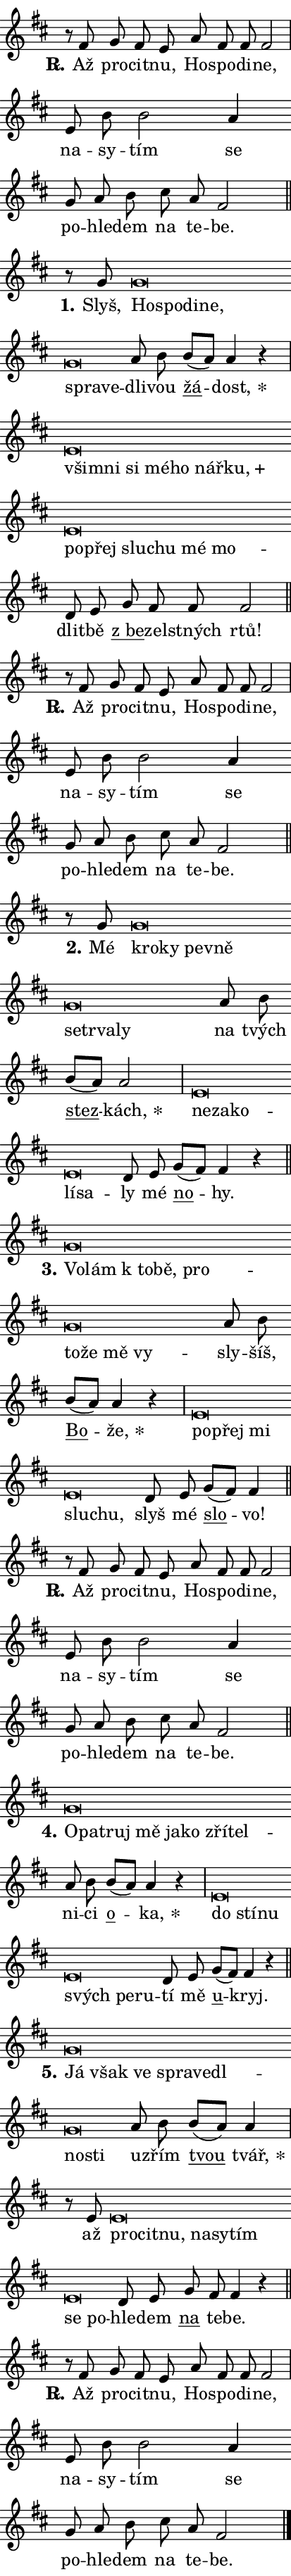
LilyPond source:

\version "2.22.1"
\header { tagline = "" }
\paper {
  indent = 0\cm
  top-margin = 0\cm
  right-margin = 0\cm
  bottom-margin = 0\cm
  left-margin = 0\cm
  paper-width = 7\cm
  page-breaking = #ly:one-page-breaking
  system-system-spacing.basic-distance = #11
  score-system-spacing.basic-distance = #11
  ragged-last = ##f
}


%% Author: Thomas Morley
%% https://lists.gnu.org/archive/html/lilypond-user/2020-05/msg00002.html
#(define (line-position grob)
"Returns position of @var[grob} in current system:
   @code{'start}, if at first time-step
   @code{'end}, if at last time-step
   @code{'middle} otherwise
"
  (let* ((col (ly:item-get-column grob))
         (ln (ly:grob-object col 'left-neighbor))
         (rn (ly:grob-object col 'right-neighbor))
         (col-to-check-left (if (ly:grob? ln) ln col))
         (col-to-check-right (if (ly:grob? rn) rn col))
         (break-dir-left
           (and
             (ly:grob-property col-to-check-left 'non-musical #f)
             (ly:item-break-dir col-to-check-left)))
         (break-dir-right
           (and
             (ly:grob-property col-to-check-right 'non-musical #f)
             (ly:item-break-dir col-to-check-right))))
        (cond ((eqv? 1 break-dir-left) 'start)
              ((eqv? -1 break-dir-right) 'end)
              (else 'middle))))

#(define (tranparent-at-line-position vctor)
  (lambda (grob)
  "Relying on @code{line-position} select the relevant enry from @var{vctor}.
Used to determine transparency,"
    (case (line-position grob)
      ((end) (not (vector-ref vctor 0)))
      ((middle) (not (vector-ref vctor 1)))
      ((start) (not (vector-ref vctor 2))))))

noteHeadBreakVisibility =
#(define-music-function (break-visibility)(vector?)
"Makes @code{NoteHead}s transparent relying on @var{break-visibility}"
#{
  \override NoteHead.transparent =
    #(tranparent-at-line-position break-visibility)
#})

#(define delete-ledgers-for-transparent-note-heads
  (lambda (grob)
    "Reads whether a @code{NoteHead} is transparent.
If so this @code{NoteHead} is removed from @code{'note-heads} from
@var{grob}, which is supposed to be @code{LedgerLineSpanner}.
As a result ledgers are not printed for this @code{NoteHead}"
    (let* ((nhds-array (ly:grob-object grob 'note-heads))
           (nhds-list
             (if (ly:grob-array? nhds-array)
                 (ly:grob-array->list nhds-array)
                 '()))
           ;; Relies on the transparent-property being done before
           ;; Staff.LedgerLineSpanner.after-line-breaking is executed.
           ;; This is fragile ...
           (to-keep
             (remove
               (lambda (nhd)
                 (ly:grob-property nhd 'transparent #f))
               nhds-list)))
      ;; TODO find a better method to iterate over grob-arrays, similiar
      ;; to filter/remove etc for lists
      ;; For now rebuilt from scratch
      (set! (ly:grob-object grob 'note-heads)  '())
      (for-each
        (lambda (nhd)
          (ly:pointer-group-interface::add-grob grob 'note-heads nhd))
        to-keep))))

hideNotes = {
  \noteHeadBreakVisibility #begin-of-line-visible
}
unHideNotes = {
  \noteHeadBreakVisibility #all-visible
}

% work-around for resetting accidentals
% https://lilypond.org/doc/v2.23/Documentation/notation/displaying-rhythms#unmetered-music
cadenzaMeasure = {
  \cadenzaOff
  \partial 1024 s1024
  \cadenzaOn
}

#(define-markup-command (accent layout props text) (markup?)
  "Underline accented syllable"
  (interpret-markup layout props
    #{\markup \override #'(offset . 4.3) \underline { #text }#}))

responsum = \markup \concat {
  "R" \hspace #-1.05 \path #0.1 #'((moveto 0 0.07) (lineto 0.9 0.8)) \hspace #0.05 "."
}

\layout {
    \context {
        \Staff
        \remove "Time_signature_engraver"
        \override LedgerLineSpanner.after-line-breaking = #delete-ledgers-for-transparent-note-heads
    }
    \context {
        \Voice {
            \override NoteHead.output-attributes = #'((class . "notehead"))
            \override Hairpin.height = #0.55
        }
    }
    \context {
        \Lyrics {
            \override StanzaNumber.output-attributes = #'((class . "stanzanumber"))
            \override LyricSpace.minimum-distance = #0.9
            \override LyricText.font-name = #"TeX Gyre Schola"
            \override LyricText.font-size = 1
            \override StanzaNumber.font-name = #"TeX Gyre Schola Bold"
            \override StanzaNumber.font-size = 1
        }
    }
}

% magnetic-lyrics.ily
%
%   written by
%     Jean Abou Samra <jean@abou-samra.fr>
%     Werner Lemberg <wl@gnu.org>
%
%   adapted by
%     Jiri Hon <jiri.hon@gmail.com>
%
% Version 2022-Apr-15

% https://www.mail-archive.com/lilypond-user@gnu.org/msg149350.html

#(define (Left_hyphen_pointer_engraver context)
   "Collect syllable-hyphen-syllable occurrences in lyrics and store
them in properties.  This engraver only looks to the left.  For
example, if the lyrics input is @code{foo -- bar}, it does the
following.

@itemize @bullet
@item
Set the @code{text} property of the @code{LyricHyphen} grob between
@q{foo} and @q{bar} to @code{foo}.

@item
Set the @code{left-hyphen} property of the @code{LyricText} grob with
text @q{foo} to the @code{LyricHyphen} grob between @q{foo} and
@q{bar}.
@end itemize

Use this auxiliary engraver in combination with the
@code{lyric-@/text::@/apply-@/magnetic-@/offset!} hook."
   (let ((hyphen #f)
         (text #f))
     (make-engraver
      (acknowledgers
       ((lyric-syllable-interface engraver grob source-engraver)
        (set! text grob)))
      (end-acknowledgers
       ((lyric-hyphen-interface engraver grob source-engraver)
        ;(when (not (grob::has-interface grob 'lyric-space-interface))
          (set! hyphen grob)));)
      ((stop-translation-timestep engraver)
       (when (and text hyphen)
         (ly:grob-set-object! text 'left-hyphen hyphen))
       (set! text #f)
       (set! hyphen #f)))))

#(define (lyric-text::apply-magnetic-offset! grob)
   "If the space between two syllables is less than the value in
property @code{LyricText@/.details@/.squash-threshold}, move the right
syllable to the left so that it gets concatenated with the left
syllable.

Use this function as a hook for
@code{LyricText@/.after-@/line-@/breaking} if the
@code{Left_@/hyphen_@/pointer_@/engraver} is active."
   (let ((hyphen (ly:grob-object grob 'left-hyphen #f)))
     (when hyphen
       (let ((left-text (ly:spanner-bound hyphen LEFT)))
         (when (grob::has-interface left-text 'lyric-syllable-interface)
           (let* ((common (ly:grob-common-refpoint grob left-text X))
                  (this-x-ext (ly:grob-extent grob common X))
                  (left-x-ext
                   (begin
                     ;; Trigger magnetism for left-text.
                     (ly:grob-property left-text 'after-line-breaking)
                     (ly:grob-extent left-text common X)))
                  ;; `delta` is the gap width between two syllables.
                  (delta (- (interval-start this-x-ext)
                            (interval-end left-x-ext)))
                  (details (ly:grob-property grob 'details))
                  (threshold (assoc-get 'squash-threshold details 0.2)))
             (when (< delta threshold)
               (let* (;; We have to manipulate the input text so that
                      ;; ligatures crossing syllable boundaries are not
                      ;; disabled.  For languages based on the Latin
                      ;; script this is essentially a beautification.
                      ;; However, for non-Western scripts it can be a
                      ;; necessity.
                      (lt (ly:grob-property left-text 'text))
                      (rt (ly:grob-property grob 'text))
                      (is-space (grob::has-interface hyphen 'lyric-space-interface))
                      (space (if is-space " " ""))
                      (space-markup (grob-interpret-markup grob " "))
                      (space-size (interval-length (ly:stencil-extent space-markup X)))
                      (extra-delta (if is-space space-size 0))
                      ;; Append new syllable.
                      (ltrt-space (if (and (string? lt) (string? rt))
                                (string-append lt space rt)
                                (make-concat-markup (list lt space rt))))
                      ;; Right-align `ltrt` to the right side.
                      (ltrt-space-markup (grob-interpret-markup
                               grob
                               (make-translate-markup
                                (cons (interval-length this-x-ext) 0)
                                (make-right-align-markup ltrt-space)))))
                 (begin
                   ;; Don't print `left-text`.
                   (ly:grob-set-property! left-text 'stencil #f)
                   ;; Set text and stencil (which holds all collected
                   ;; syllables so far) and shift it to the left.
                   (ly:grob-set-property! grob 'text ltrt-space)
                   (ly:grob-set-property! grob 'stencil ltrt-space-markup)
                   (ly:grob-translate-axis! grob (- (- delta extra-delta)) X))))))))))


#(define (lyric-hyphen::displace-bounds-first grob)
   ;; Make very sure this callback isn't triggered too early.
   (let ((left (ly:spanner-bound grob LEFT))
         (right (ly:spanner-bound grob RIGHT)))
     (ly:grob-property left 'after-line-breaking)
     (ly:grob-property right 'after-line-breaking)
     (ly:lyric-hyphen::print grob)))

squashThreshold = #0.4

\layout {
  \context {
    \Lyrics
    \consists #Left_hyphen_pointer_engraver
    \override LyricText.after-line-breaking =
      #lyric-text::apply-magnetic-offset!
    \override LyricHyphen.stencil = #lyric-hyphen::displace-bounds-first
    \override LyricText.details.squash-threshold = \squashThreshold
    \override LyricHyphen.minimum-distance = 0
    \override LyricHyphen.minimum-length = \squashThreshold
  }
}

squash = \override LyricText.details.squash-threshold = 9999
unSquash = \override LyricText.details.squash-threshold = \squashThreshold

left = \override LyricText.self-alignment-X = #LEFT
unLeft = \revert LyricText.self-alignment-X

starOffset = #(lambda (grob) 
                (let ((x_offset (ly:self-alignment-interface::aligned-on-x-parent grob)))
                  (if (= x_offset 0) 0 (+ x_offset 1.2))))

star = #(define-music-function (syllable)(string?)
"Append star separator at the end of a syllable"
#{
  \once \override LyricText.X-offset = #starOffset
  \lyricmode { \markup {
    #syllable
    \override #'((font-name . "TeX Gyre Schola Bold")) \hspace #0.2 \lower #0.65 \larger "*"
  } }
#})

starAccent = #(define-music-function (syllable)(string?)
"Append star separator at the end of a syllable and make accent"
#{
  \once \override LyricText.X-offset = #starOffset
  \lyricmode { \markup {
    \accent #syllable
    \override #'((font-name . "TeX Gyre Schola Bold")) \hspace #0.2 \lower #0.65 \larger "*"
  } }
#})

breath = #(define-music-function (syllable)(string?)
"Append breathing indicator at the end of a syllable"
#{
  \lyricmode { \markup { #syllable "+" } }
#})

optionalBreath = #(define-music-function (syllable)(string?)
"Append optional breathing indicator at the end of a syllable"
#{
  \lyricmode { \markup { #syllable "(+)" } }
#})


\score {
    <<
        \new Voice = "melody" { \cadenzaOn \key d \major \relative { r8 fis' g fis e a fis fis fis2 \cadenzaMeasure \bar "|" e8 b' b2 a4 \bar "" g8 a b cis a fis2 \cadenzaMeasure \bar "||" \break }
\relative { r8 g'8 g\breve*1/16 \hideNotes \breve*1/16 \bar "" \breve*1/16 \bar "" \breve*1/16 \bar "" \breve*1/16 \breve*1/16 \bar "" \unHideNotes a8 b \bar "" b[( a)] a4 r \cadenzaMeasure \bar "|" e\breve*1/16 \hideNotes \breve*1/16 \bar "" \breve*1/16 \bar "" \breve*1/16 \bar "" \breve*1/16 \bar "" \breve*1/16 \bar "" \breve*1/16 \bar "" \breve*1/16 \bar "" \breve*1/16 \bar "" \breve*1/16 \bar "" \breve*1/16 \bar "" \breve*1/16 \breve*1/16 \bar "" \unHideNotes d8 e \bar "" g fis fis fis2 \cadenzaMeasure \bar "||" \break }
\relative { r8 fis' g fis e a fis fis fis2 \cadenzaMeasure \bar "|" e8 b' b2 a4 \bar "" g8 a b cis a fis2 \cadenzaMeasure \bar "||" \break }
\relative { r8 g'8 g\breve*1/16 \hideNotes \breve*1/16 \bar "" \breve*1/16 \bar "" \breve*1/16 \bar "" \breve*1/16 \bar "" \breve*1/16 \bar "" \breve*1/16 \breve*1/16 \bar "" \unHideNotes a8 b \bar "" b[( a)] a2 \cadenzaMeasure \bar "|" e\breve*1/16 \hideNotes \breve*1/16 \bar "" \breve*1/16 \bar "" \breve*1/16 \breve*1/16 \bar "" \unHideNotes d8 e \bar "" g[( fis)] fis4 r \cadenzaMeasure \bar "||" \break }
\relative { g'\breve*1/16 \hideNotes \breve*1/16 \bar "" \breve*1/16 \bar "" \breve*1/16 \bar "" \breve*1/16 \bar "" \breve*1/16 \bar "" \breve*1/16 \bar "" \breve*1/16 \breve*1/16 \bar "" \unHideNotes a8 b \bar "" b[( a)] a4 r \cadenzaMeasure \bar "|" e\breve*1/16 \hideNotes \breve*1/16 \bar "" \breve*1/16 \bar "" \breve*1/16 \breve*1/16 \bar "" \unHideNotes d8 e \bar "" g[( fis)] fis4 \cadenzaMeasure \bar "||" \break }
\relative { r8 fis' g fis e a fis fis fis2 \cadenzaMeasure \bar "|" e8 b' b2 a4 \bar "" g8 a b cis a fis2 \cadenzaMeasure \bar "||" \break }
\relative { g'\breve*1/16 \hideNotes \breve*1/16 \bar "" \breve*1/16 \bar "" \breve*1/16 \bar "" \breve*1/16 \bar "" \breve*1/16 \bar "" \breve*1/16 \breve*1/16 \bar "" \unHideNotes a8 b \bar "" b[( a)] a4 r \cadenzaMeasure \bar "|" e\breve*1/16 \hideNotes \breve*1/16 \bar "" \breve*1/16 \bar "" \breve*1/16 \bar "" \breve*1/16 \breve*1/16 \bar "" \unHideNotes d8 e \bar "" g[( fis)] fis4 r \cadenzaMeasure \bar "||" \break }
\relative { g'\breve*1/16 \hideNotes \breve*1/16 \bar "" \breve*1/16 \bar "" \breve*1/16 \bar "" \breve*1/16 \bar "" \breve*1/16 \bar "" \breve*1/16 \breve*1/16 \bar "" \unHideNotes a8 b \bar "" b[( a)] a4 \cadenzaMeasure \bar "|" r8 e8 e\breve*1/16 \hideNotes \breve*1/16 \bar "" \breve*1/16 \bar "" \breve*1/16 \bar "" \breve*1/16 \bar "" \breve*1/16 \bar "" \breve*1/16 \breve*1/16 \bar "" \unHideNotes d8 e \bar "" g fis fis4 r \cadenzaMeasure \bar "||" \break }
\relative { r8 fis' g fis e a fis fis fis2 \cadenzaMeasure \bar "|" e8 b' b2 a4 \bar "" g8 a b cis a fis2 \cadenzaMeasure \bar "||" \break } \bar "|." }
        \new Lyrics \lyricsto "melody" { \lyricmode { \set stanza = \responsum
Až pro -- cit -- nu, Ho -- spo -- di -- ne, na -- sy -- tím se po -- hle -- dem na te -- be.
\set stanza = "1."
Slyš, \left Ho -- \squash spo -- di -- ne, spra -- ve -- \unLeft \unSquash dli -- vou \markup \accent žá -- \star dost, \left všim -- \squash ni si mé -- ho nář -- \breath "ku," po -- přej slu -- chu mé mo -- \unLeft \unSquash dlit -- bě \markup \accent "z be" -- ze -- lstných rtů!
\set stanza = \responsum
Až pro -- cit -- nu, Ho -- spo -- di -- ne, na -- sy -- tím se po -- hle -- dem na te -- be.
\set stanza = "2."
Mé \left kro -- \squash ky pev -- ně se -- tr -- va -- ly \unLeft \unSquash na tvých \markup \accent stez -- \star kách, \left ne -- \squash za -- ko -- lí -- sa -- \unLeft \unSquash ly mé \markup \accent no -- hy.
\set stanza = "3."
\left Vo -- \squash lám "k to" -- bě, pro -- to -- že mě vy -- \unLeft \unSquash sly -- šíš, \markup \accent Bo -- \star že, \left po -- \squash přej mi slu -- chu, \unLeft \unSquash slyš mé \markup \accent slo -- vo!
\set stanza = \responsum
Až pro -- cit -- nu, Ho -- spo -- di -- ne, na -- sy -- tím se po -- hle -- dem na te -- be.
\set stanza = "4."
\left O -- \squash pa -- truj mě ja -- ko zří -- tel -- \unLeft \unSquash ni -- ci \markup \accent o -- \star ka, \left do \squash stí -- nu svých pe -- ru -- \unLeft \unSquash tí mě \markup \accent u -- kryj.
\set stanza = "5."
\left Já \squash však ve spra -- ve -- dl -- no -- sti \unLeft \unSquash u -- zřím \markup \accent tvou \star tvář, až \left pro -- \squash cit -- nu, na -- sy -- tím se po -- \unLeft \unSquash hle -- dem \markup \accent na te -- be.
\set stanza = \responsum
Až pro -- cit -- nu, Ho -- spo -- di -- ne, na -- sy -- tím se po -- hle -- dem na te -- be. } }
    >>
    \layout {}
}
